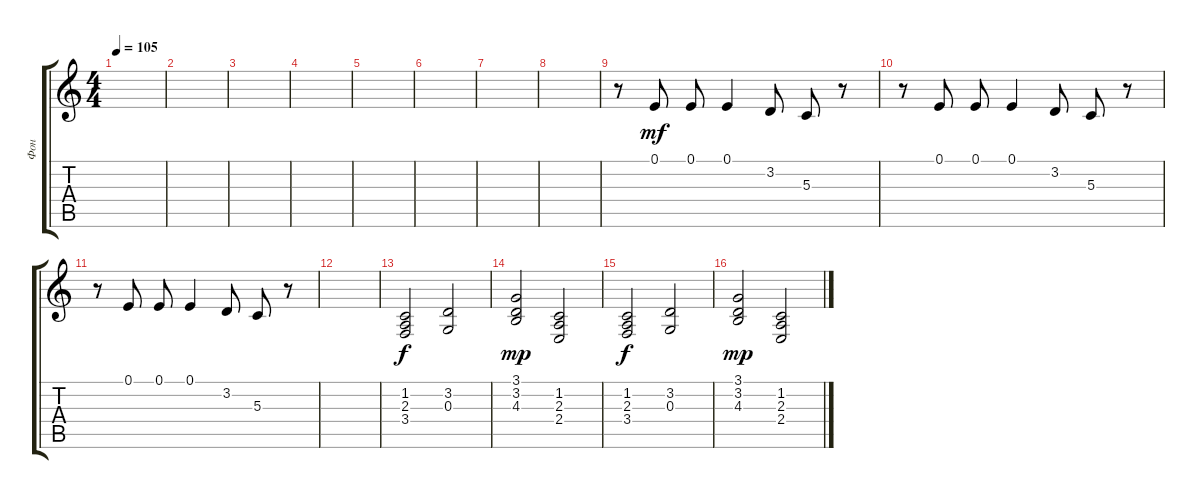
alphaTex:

\track ("Фон" "Фон") {instrument stringensemble1}
\staff {score tabs}
\tuning (E4 B3 G3 D3 A2 E2) {hide}
\ts (4 4)
\tempo 105
\clef g2
\ks c
|
|
|
|
|
|
|
|
r.8 0.1.8{dy mf volume 9 instrument clarinet} 0.1.8 0.1.4 3.2.8 5.3.8 r.8 |
r.8 0.1.8 0.1.8 0.1.4 3.2.8 5.3.8 r.8 |
r.8 0.1.8 0.1.8 0.1.4 3.2.8 5.3.8 r.8 |
|
(1.2 2.3 3.4).2{dy f volume 9 instrument stringensemble1} (3.2 0.3).2 |
(3.1 3.2 4.3).2{dy mp} (1.2 2.3 2.4).2 |
(1.2 2.3 3.4).2{dy f} (3.2 0.3).2 |
(3.1 3.2 4.3).2{dy mp} (1.2 2.3 2.4).2
